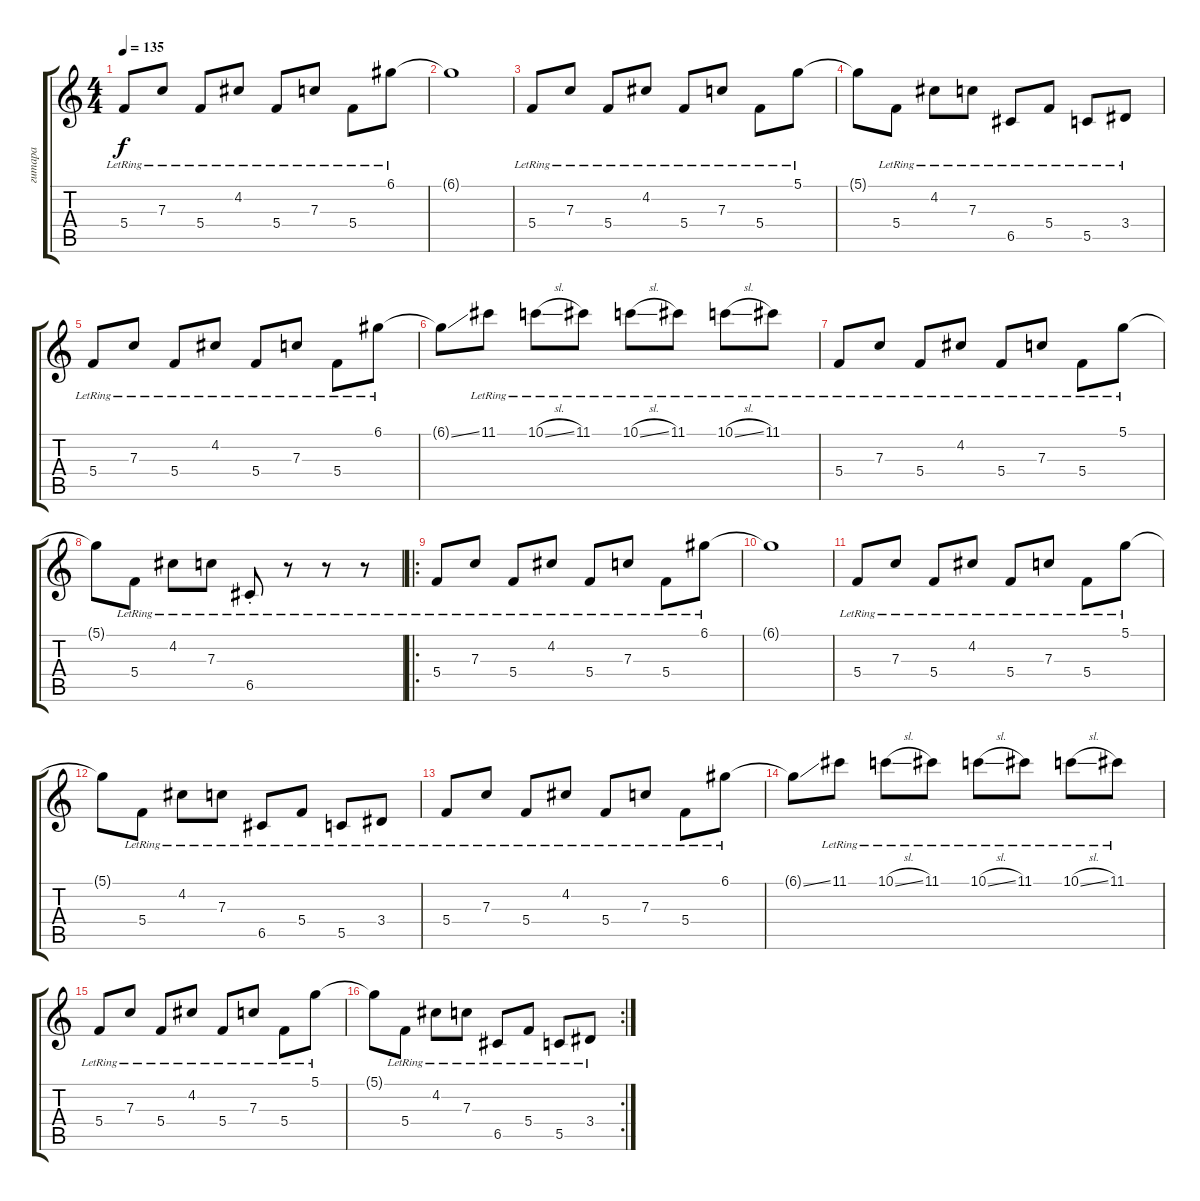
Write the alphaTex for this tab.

\track ("гитара" "гитара") {instrument distortionguitar}
\staff {score tabs}
\tuning (D4 A3 F3 C3 G2 C2) {hide}
\ts (4 4)
\tempo 135
\clef g2
\ks c
5.4{lr}.8{dy f} 7.3{lr}.8 5.4{lr}.8 4.2{lr}.8 5.4{lr}.8 7.3{lr}.8 5.4{lr}.8 6.1{lr}.8 |
6.1{t}.1 |
5.4{lr}.8 7.3{lr}.8 5.4{lr}.8 4.2{lr}.8 5.4{lr}.8 7.3{lr}.8 5.4{lr}.8 5.1{lr}.8 |
5.1{t}.8 5.4{lr}.8 4.2{lr}.8 7.3{lr}.8 6.5{lr}.8 5.4{lr}.8 5.5{lr}.8 3.4{lr}.8 |
5.4{lr}.8 7.3{lr}.8 5.4{lr}.8 4.2{lr}.8 5.4{lr}.8 7.3{lr}.8 5.4{lr}.8 6.1{lr}.8 |
6.1{ss t}.8 11.1{lr}.8 10.1{sl lr}.8 11.1{lr}.8 10.1{sl lr}.8 11.1{lr}.8 10.1{sl lr}.8 11.1{lr}.8 |
5.4{lr}.8 7.3{lr}.8 5.4{lr}.8 4.2{lr}.8 5.4{lr}.8 7.3{lr}.8 5.4{lr}.8 5.1{lr}.8 |
5.1{t}.8 5.4{lr}.8 4.2{lr}.8 7.3{lr}.8 6.5{st lr}.8 r.8 r.8 r.8 |
\ro
5.4{lr}.8 7.3{lr}.8 5.4{lr}.8 4.2{lr}.8 5.4{lr}.8 7.3{lr}.8 5.4{lr}.8 6.1{lr}.8 |
6.1{t}.1 |
5.4{lr}.8 7.3{lr}.8 5.4{lr}.8 4.2{lr}.8 5.4{lr}.8 7.3{lr}.8 5.4{lr}.8 5.1{lr}.8 |
5.1{t}.8 5.4{lr}.8 4.2{lr}.8 7.3{lr}.8 6.5{lr}.8 5.4{lr}.8 5.5{lr}.8 3.4{lr}.8 |
5.4{lr}.8 7.3{lr}.8 5.4{lr}.8 4.2{lr}.8 5.4{lr}.8 7.3{lr}.8 5.4{lr}.8 6.1{lr}.8 |
6.1{ss t}.8 11.1{lr}.8 10.1{sl lr}.8 11.1{lr}.8 10.1{sl lr}.8 11.1{lr}.8 10.1{sl lr}.8 11.1{lr}.8 |
5.4{lr}.8 7.3{lr}.8 5.4{lr}.8 4.2{lr}.8 5.4{lr}.8 7.3{lr}.8 5.4{lr}.8 5.1{lr}.8 |
\rc 2
5.1{t}.8 5.4{lr}.8 4.2{lr}.8 7.3{lr}.8 6.5{lr}.8 5.4{lr}.8 5.5{lr}.8 3.4{lr}.8
